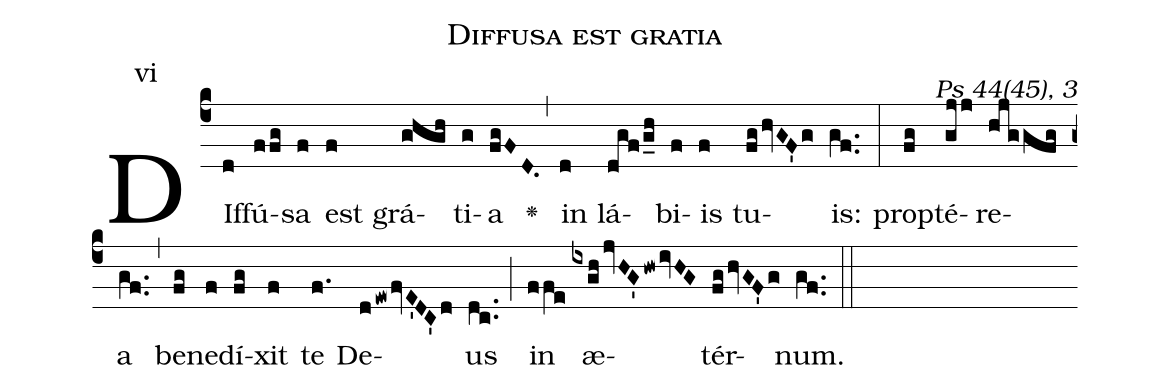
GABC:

name:Diffusa est gratia;
commentary: Ps 44(45), 3;
mode:vi;
%%
(c4)DIf(d)fú(ffg)sa(f) est(f) grá(ghgh)ti(g)a(fgFD.) <v>\greheightstar</v>(,) in(d) lá(dgf/g_h)bi(f)is(f) tu(fghvGF'g)is:(gf..) (:) prop(fg)té(gjj)re(hjg/gfg)a(gf..) (,) be(fg)ne(f)dí(fg)xit(f) te(f.) De(dewfvE'DC'd)us(dc..) (;) in(ffe) æ(ixgh/jvHG'hwivHG)tér(fghvGF'g)num.(gf..) (::)
